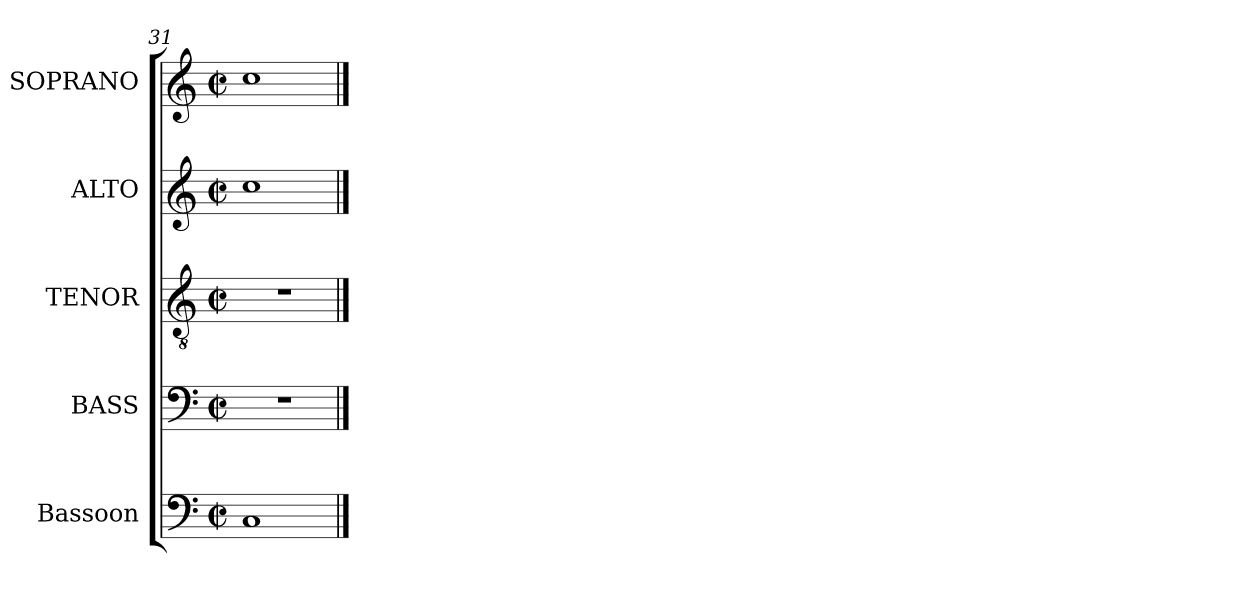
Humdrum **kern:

**kern	**kern	**kern	**kern	**kern
*part5	*part4	*part3	*part2	*part1
*staff5	*staff4	*staff3	*staff2	*staff1
*I"Bassoon	*I"BASS	*I"TENOR	*I"ALTO	*I"SOPRANO
*I'Bsn.	*I'B.	*I'T.	*I'A.	*I'S.
*clefF4	*clefF4	*clefGv2	*clefG2	*clefG2
*	*	*ITrd7c12	*	*
*k[]	*k[]	*k[]	*k[]	*k[]
*C:	*C:	*C:	*C:	*C:
*M2/2	*M2/2	*M2/2	*M2/2	*M2/2
*met(c|)	*met(c|)	*met(c|)	*met(c|)	*met(c|)
=31	=31	=31	=31	=31
1Ci	1r	1r	1cci	1cci
==	==	==	==	==
*-	*-	*-	*-	*-
